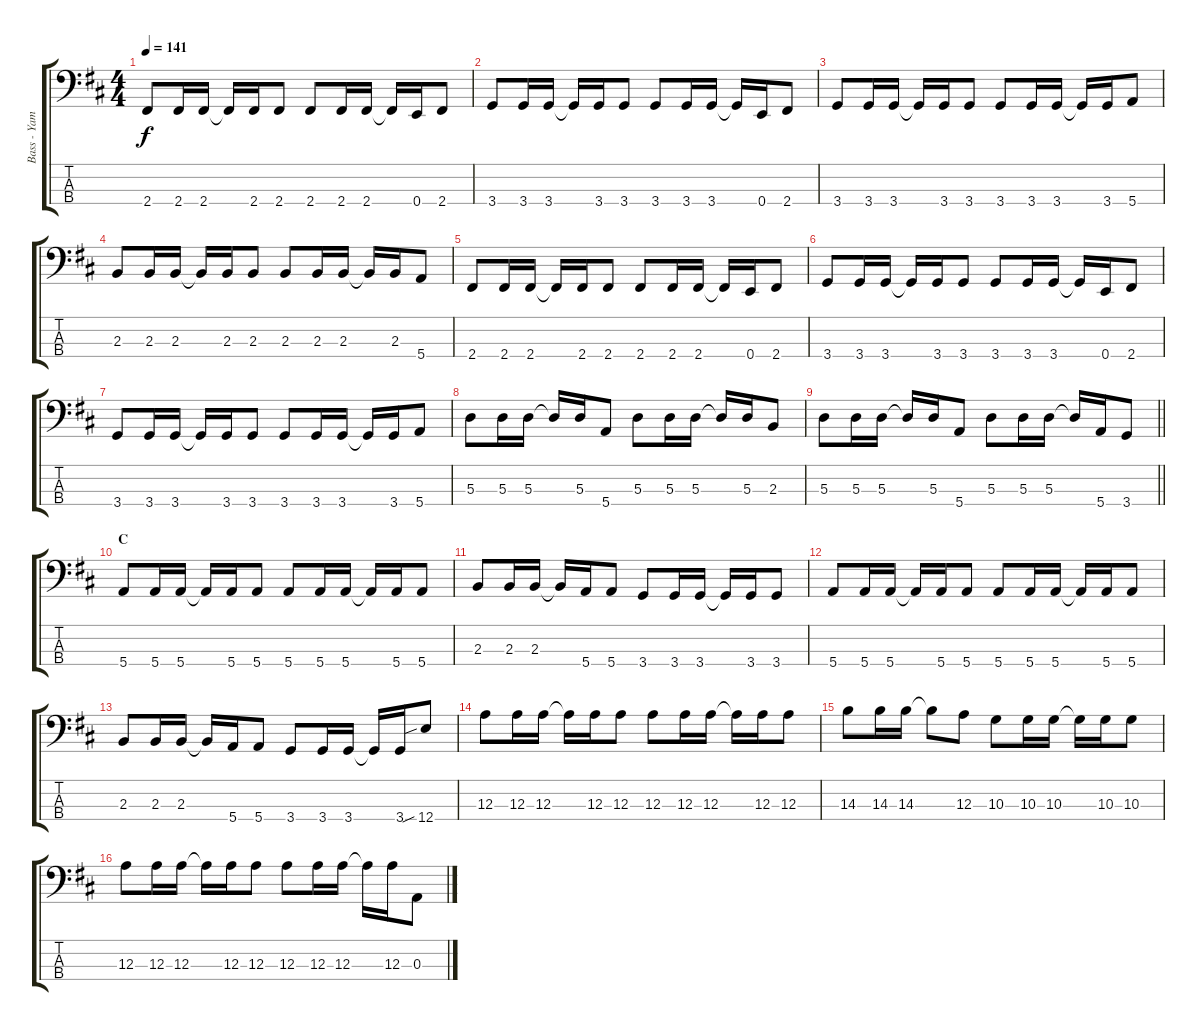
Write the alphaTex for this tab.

\track ("Bass - Yamada" "Bass - Yam") {instrument electricbasspick}
\staff {score tabs}
\tuning (G2 D2 A1 E1) {hide}
\ts (4 4)
\tempo 141
\clef f4
\ks d
2.4.8{dy f} 2.4.16 2.4.16 2.4{t}.16 2.4.16 2.4.8 2.4.8 2.4.16 2.4.16 2.4{t}.16 0.4.16 2.4.8 |
3.4.8 3.4.16 3.4.16 3.4{t}.16 3.4.16 3.4.8 3.4.8 3.4.16 3.4.16 3.4{t}.16 0.4.16 2.4.8 |
3.4.8 3.4.16 3.4.16 3.4{t}.16 3.4.16 3.4.8 3.4.8 3.4.16 3.4.16 3.4{t}.16 3.4.16 5.4.8 |
2.3.8 2.3.16 2.3.16 2.3{t}.16 2.3.16 2.3.8 2.3.8 2.3.16 2.3.16 2.3{t}.16 2.3.16 5.4.8 |
2.4.8 2.4.16 2.4.16 2.4{t}.16 2.4.16 2.4.8 2.4.8 2.4.16 2.4.16 2.4{t}.16 0.4.16 2.4.8 |
3.4.8 3.4.16 3.4.16 3.4{t}.16 3.4.16 3.4.8 3.4.8 3.4.16 3.4.16 3.4{t}.16 0.4.16 2.4.8 |
3.4.8 3.4.16 3.4.16 3.4{t}.16 3.4.16 3.4.8 3.4.8 3.4.16 3.4.16 3.4{t}.16 3.4.16 5.4.8 |
5.3.8 5.3.16 5.3.16 5.3{t}.16 5.3.16 5.4.8 5.3.8 5.3.16 5.3.16 5.3{t}.16 5.3.16 2.3.8 |
\barLineRight lightlight
5.3.8 5.3.16 5.3.16 5.3{t}.16 5.3.16 5.4.8 5.3.8 5.3.16 5.3.16 5.3{t}.16 5.4.16 3.4.8 |
\section ("" "C")
5.4.8 5.4.16 5.4.16 5.4{t}.16 5.4.16 5.4.8 5.4.8 5.4.16 5.4.16 5.4{t}.16 5.4.16 5.4.8 |
2.3.8 2.3.16 2.3.16 2.3{t}.16 5.4.16 5.4.8 3.4.8 3.4.16 3.4.16 3.4{t}.16 3.4.16 3.4.8 |
5.4.8 5.4.16 5.4.16 5.4{t}.16 5.4.16 5.4.8 5.4.8 5.4.16 5.4.16 5.4{t}.16 5.4.16 5.4.8 |
2.3.8 2.3.16 2.3.16 2.3{t}.16 5.4.16 5.4.8 3.4.8 3.4.16 3.4.16 3.4{t}.16 3.4.16 12.4{sib}.8 |
12.3.8 12.3.16 12.3.16 12.3{t}.16 12.3.16 12.3.8 12.3.8 12.3.16 12.3.16 12.3{t}.16 12.3.16 12.3.8 |
14.3.8 14.3.16 14.3.16 14.3{t}.8 12.3.8 10.3.8 10.3.16 10.3.16 10.3{t}.16 10.3.16 10.3.8 |
12.3.8 12.3.16 12.3.16 12.3{t}.16 12.3.16 12.3.8 12.3.8 12.3.16 12.3.16 12.3{t}.16 12.3.16 0.3.8
